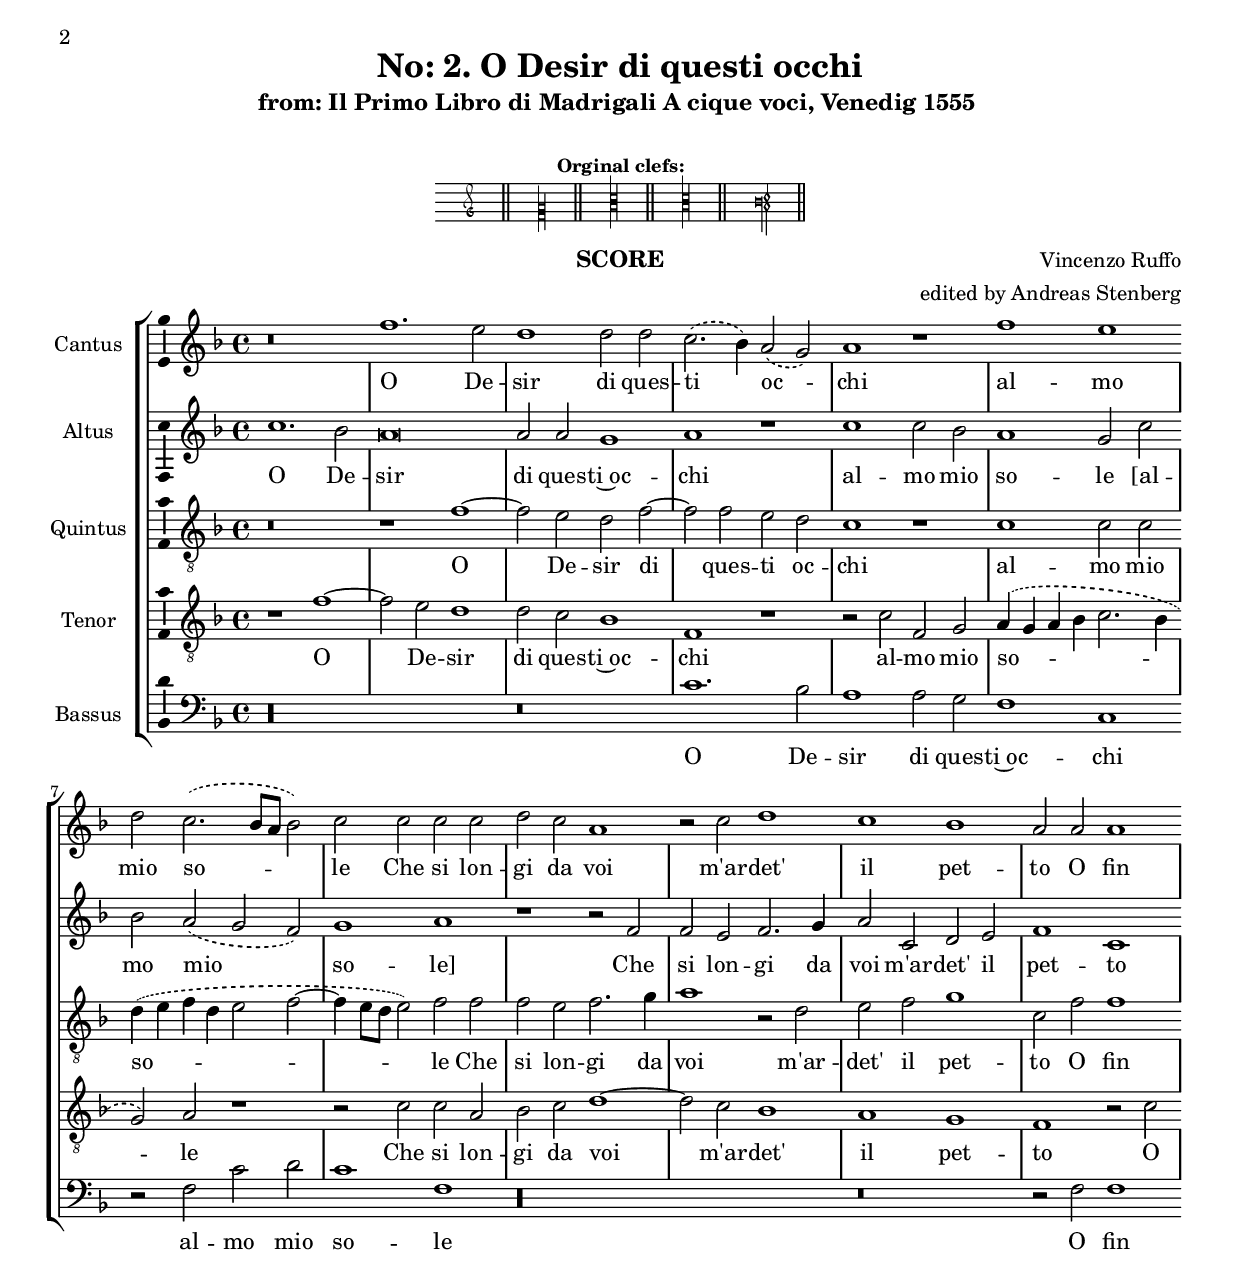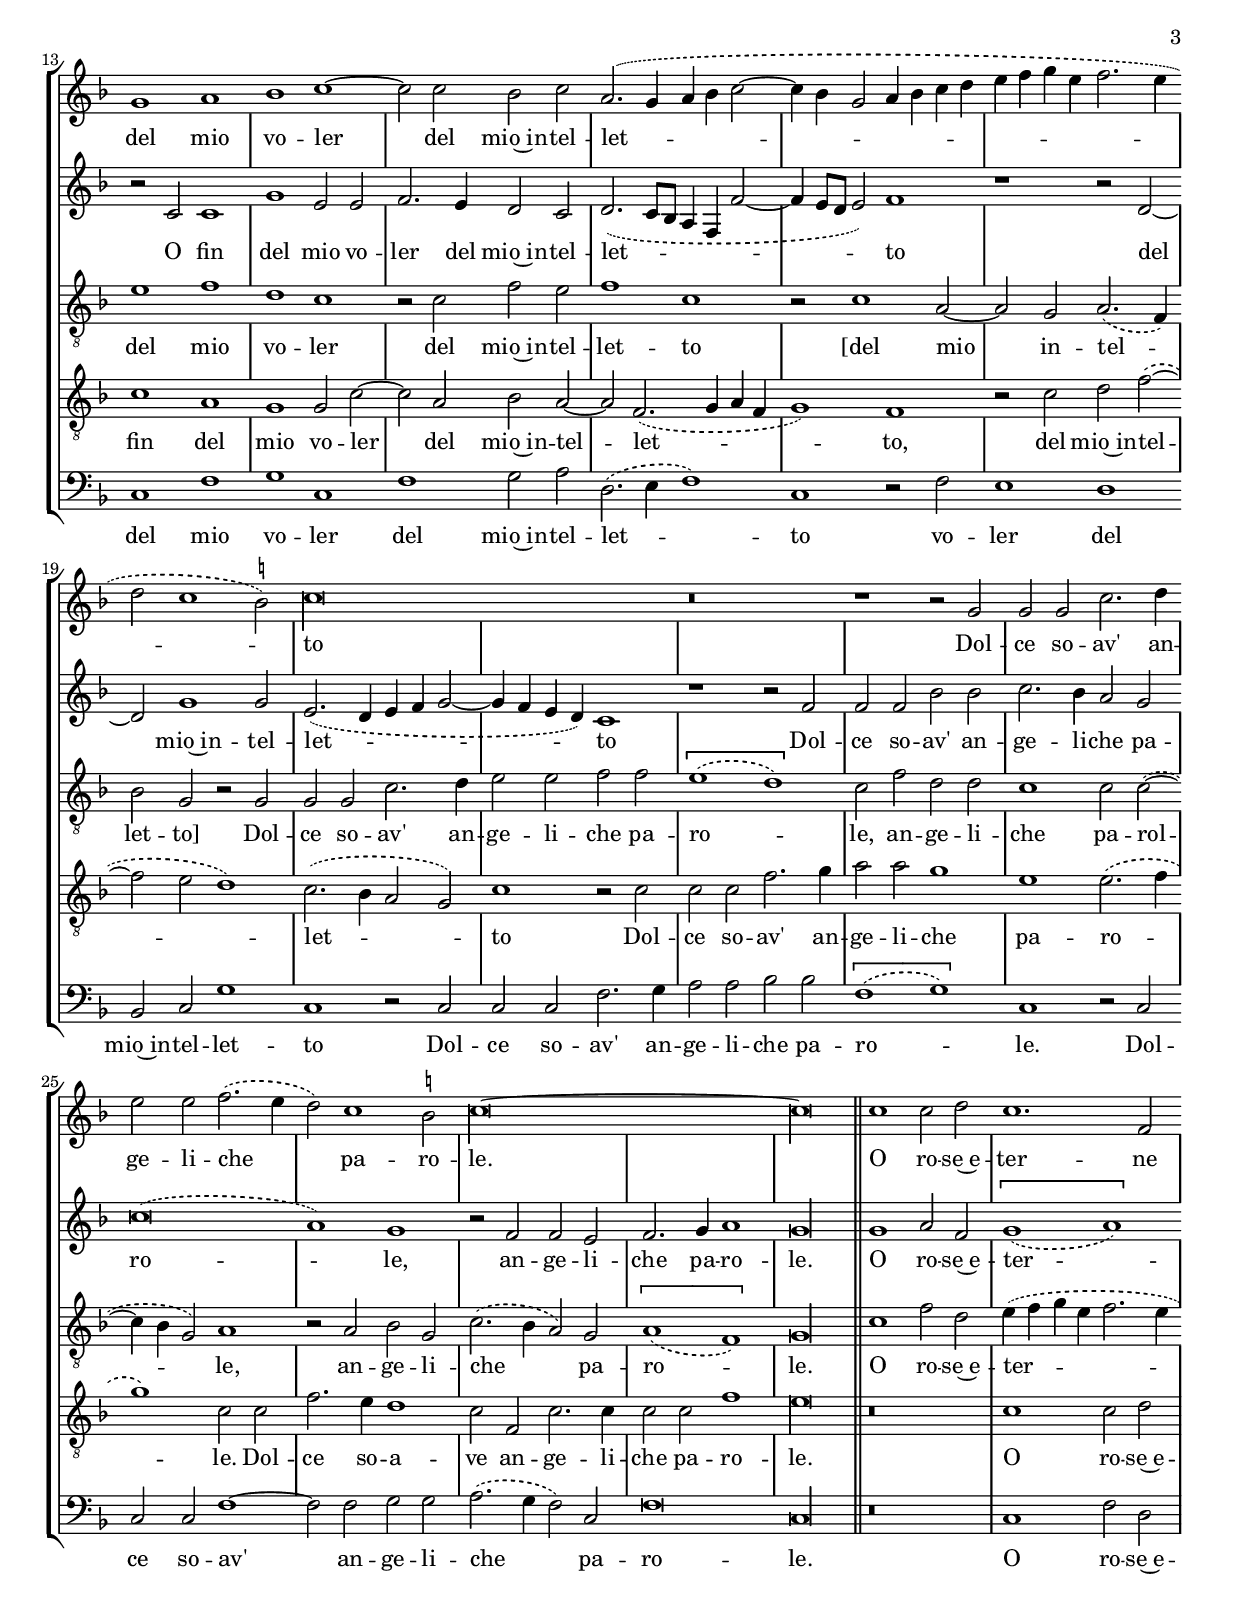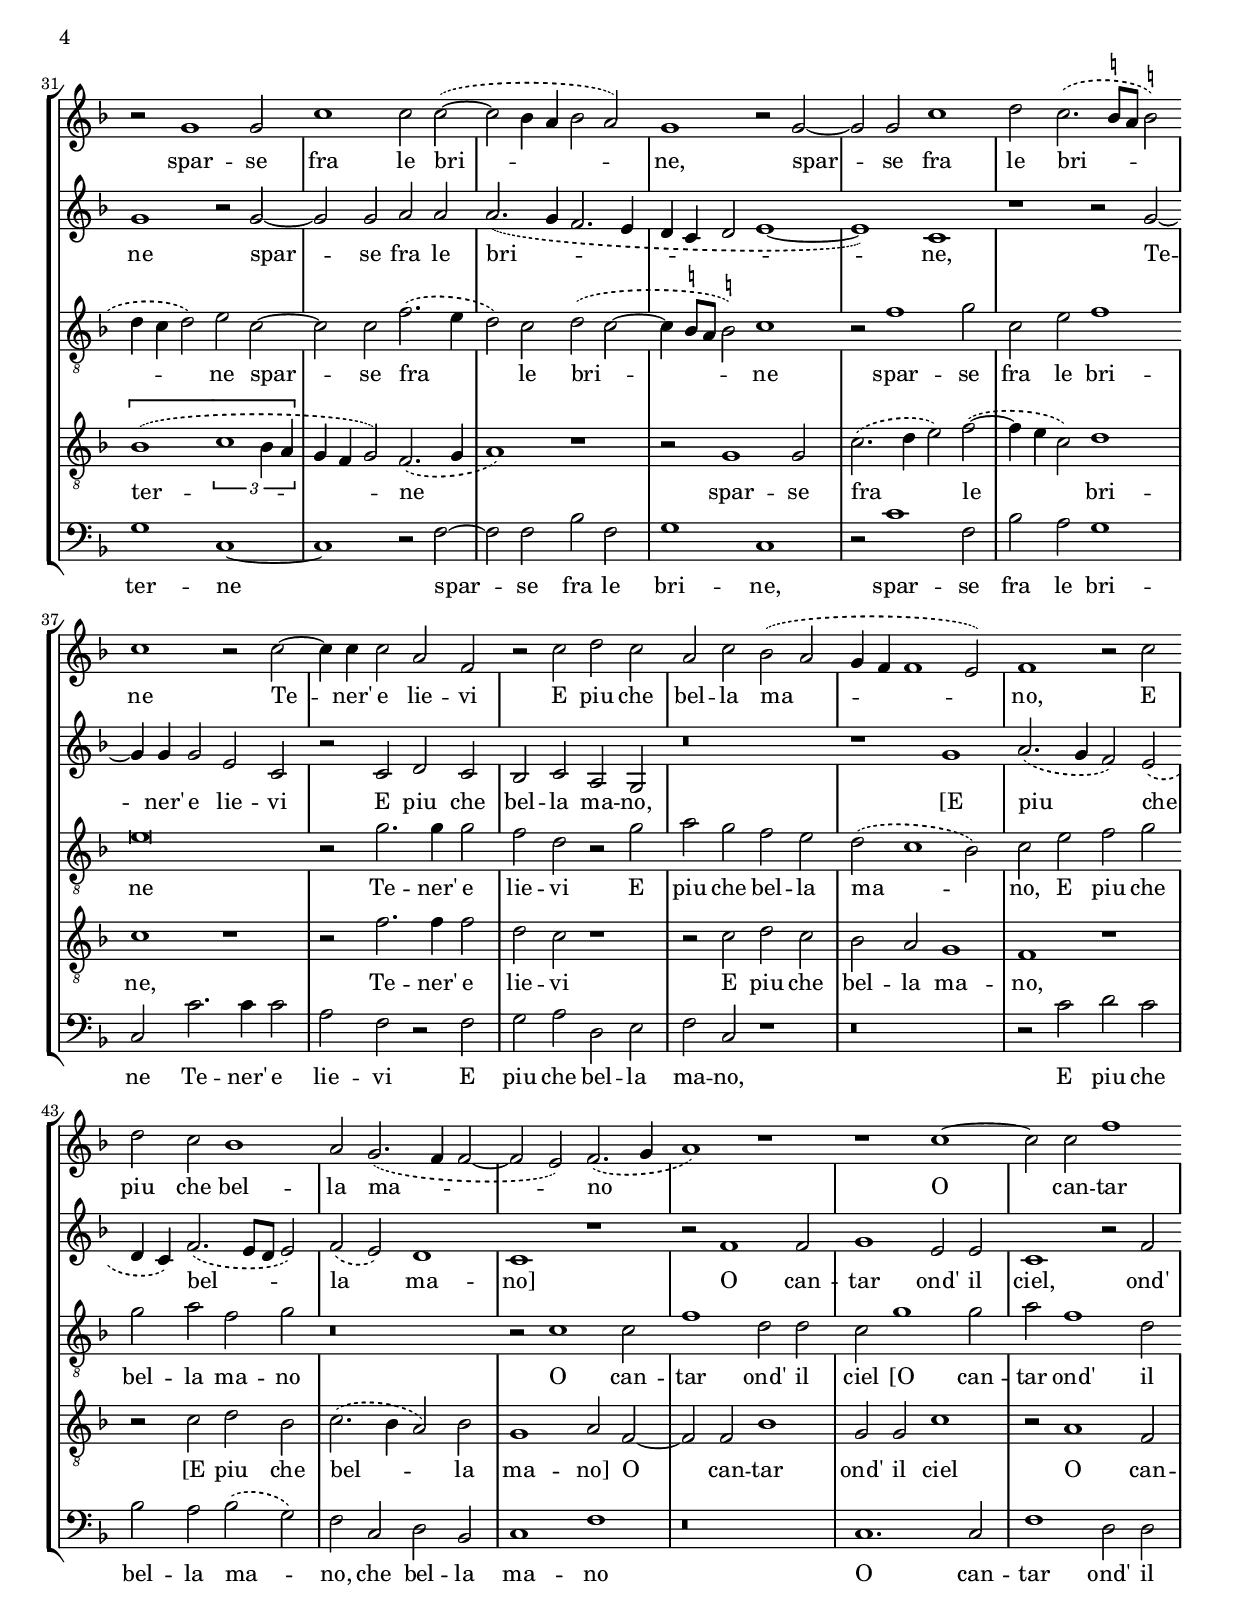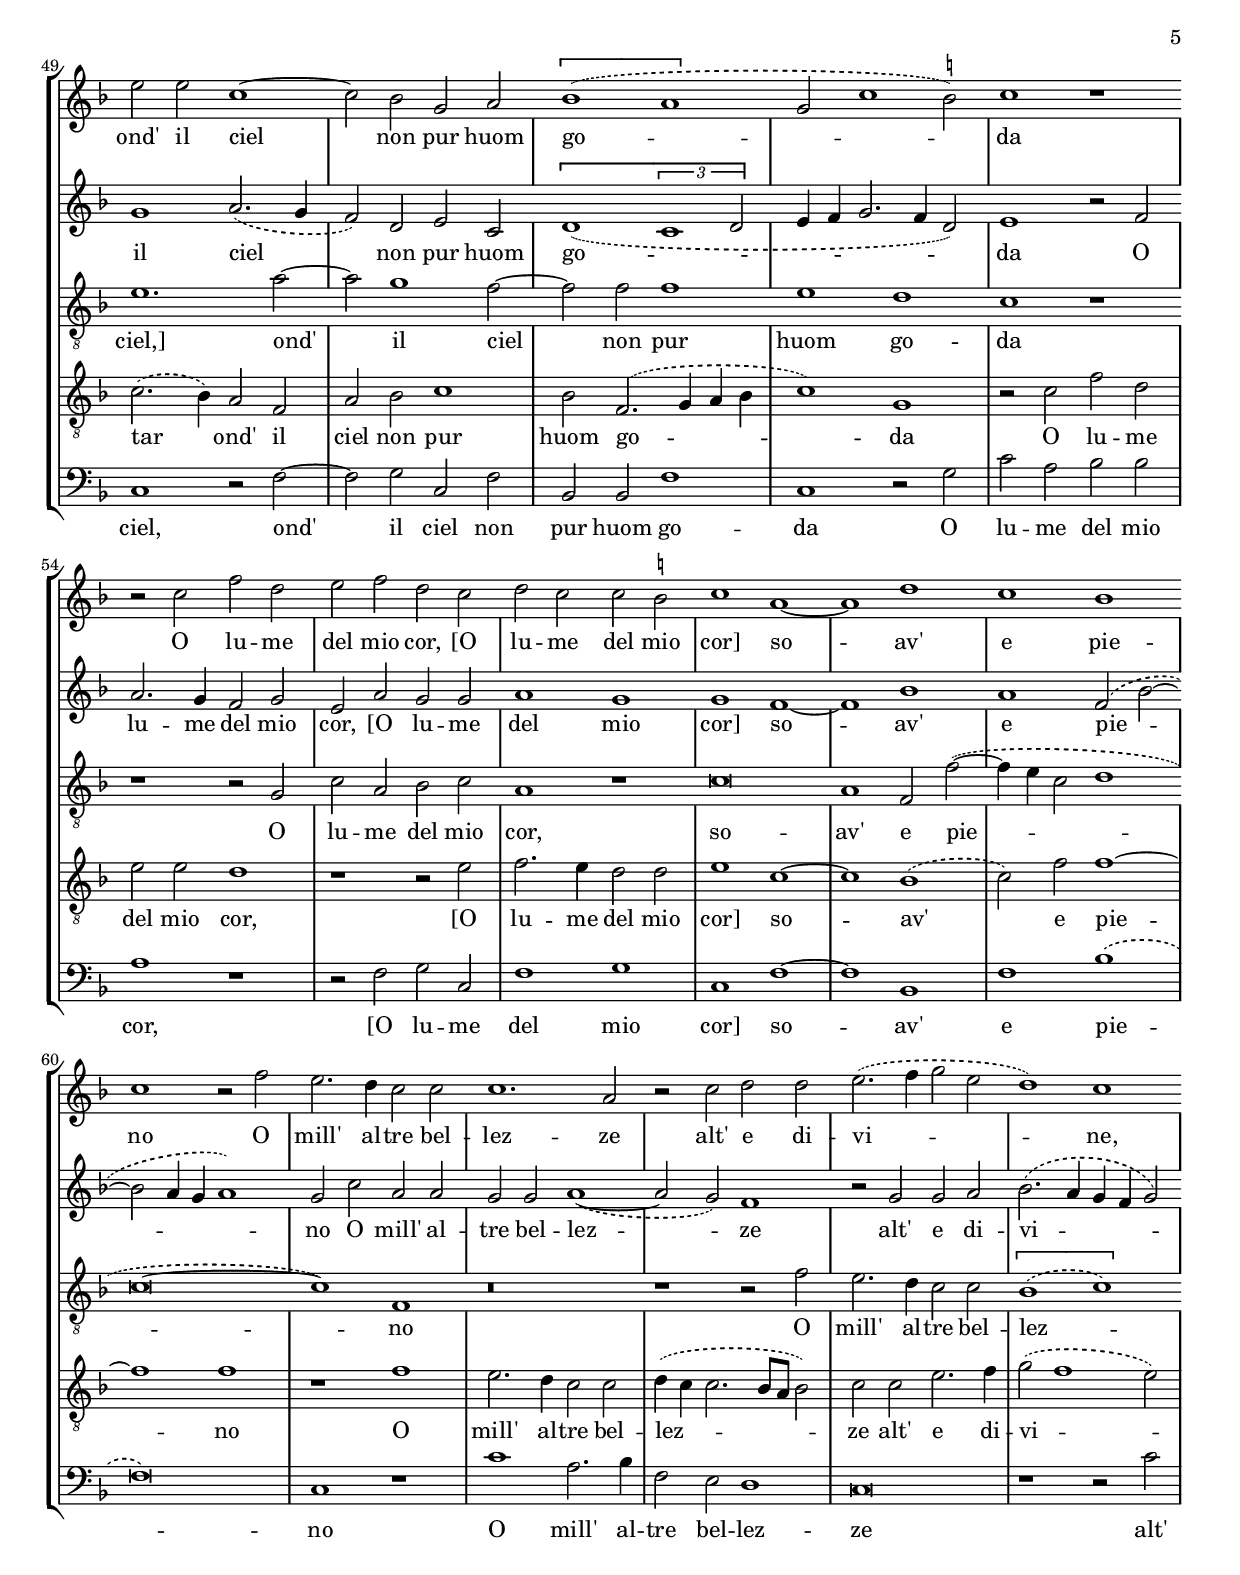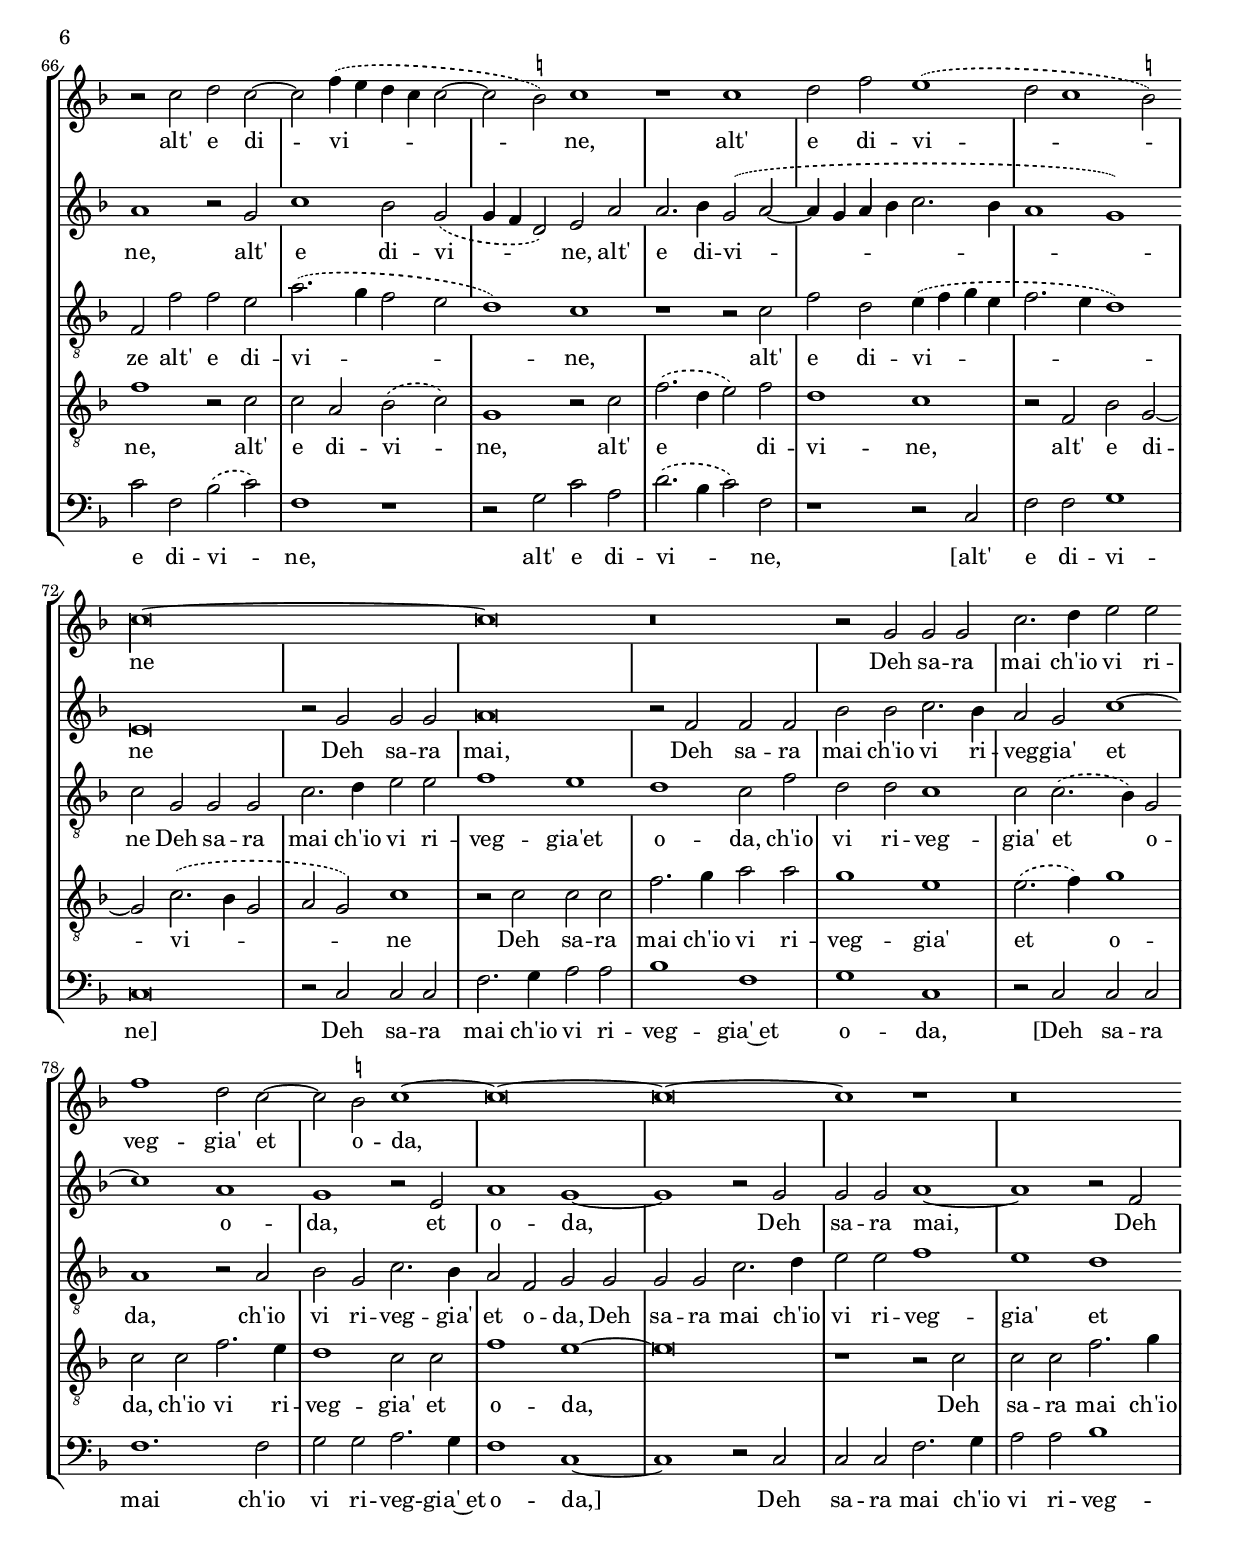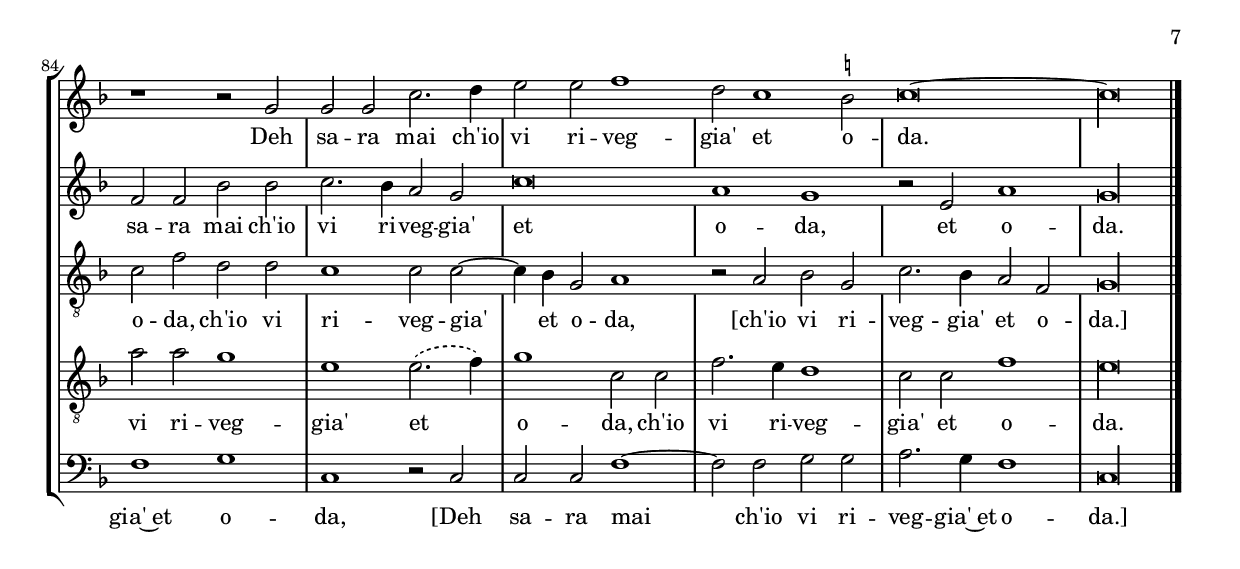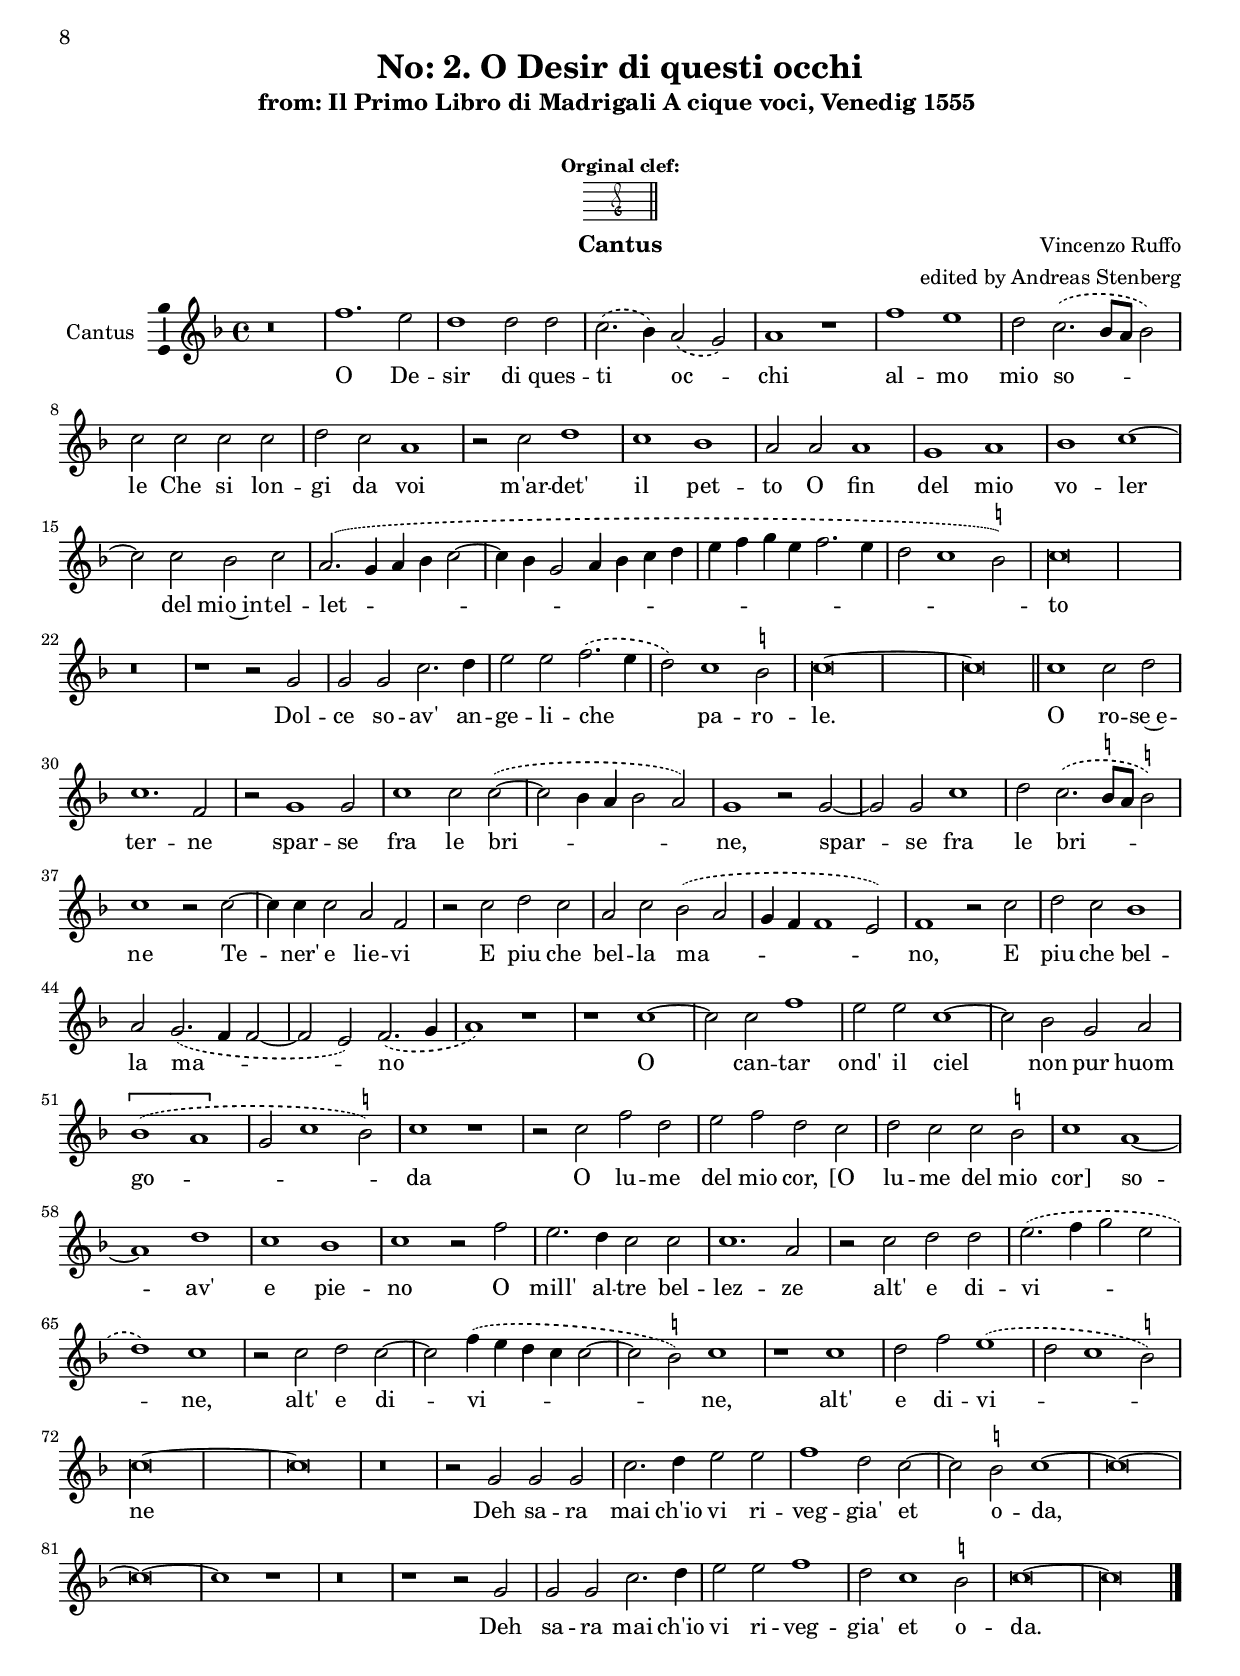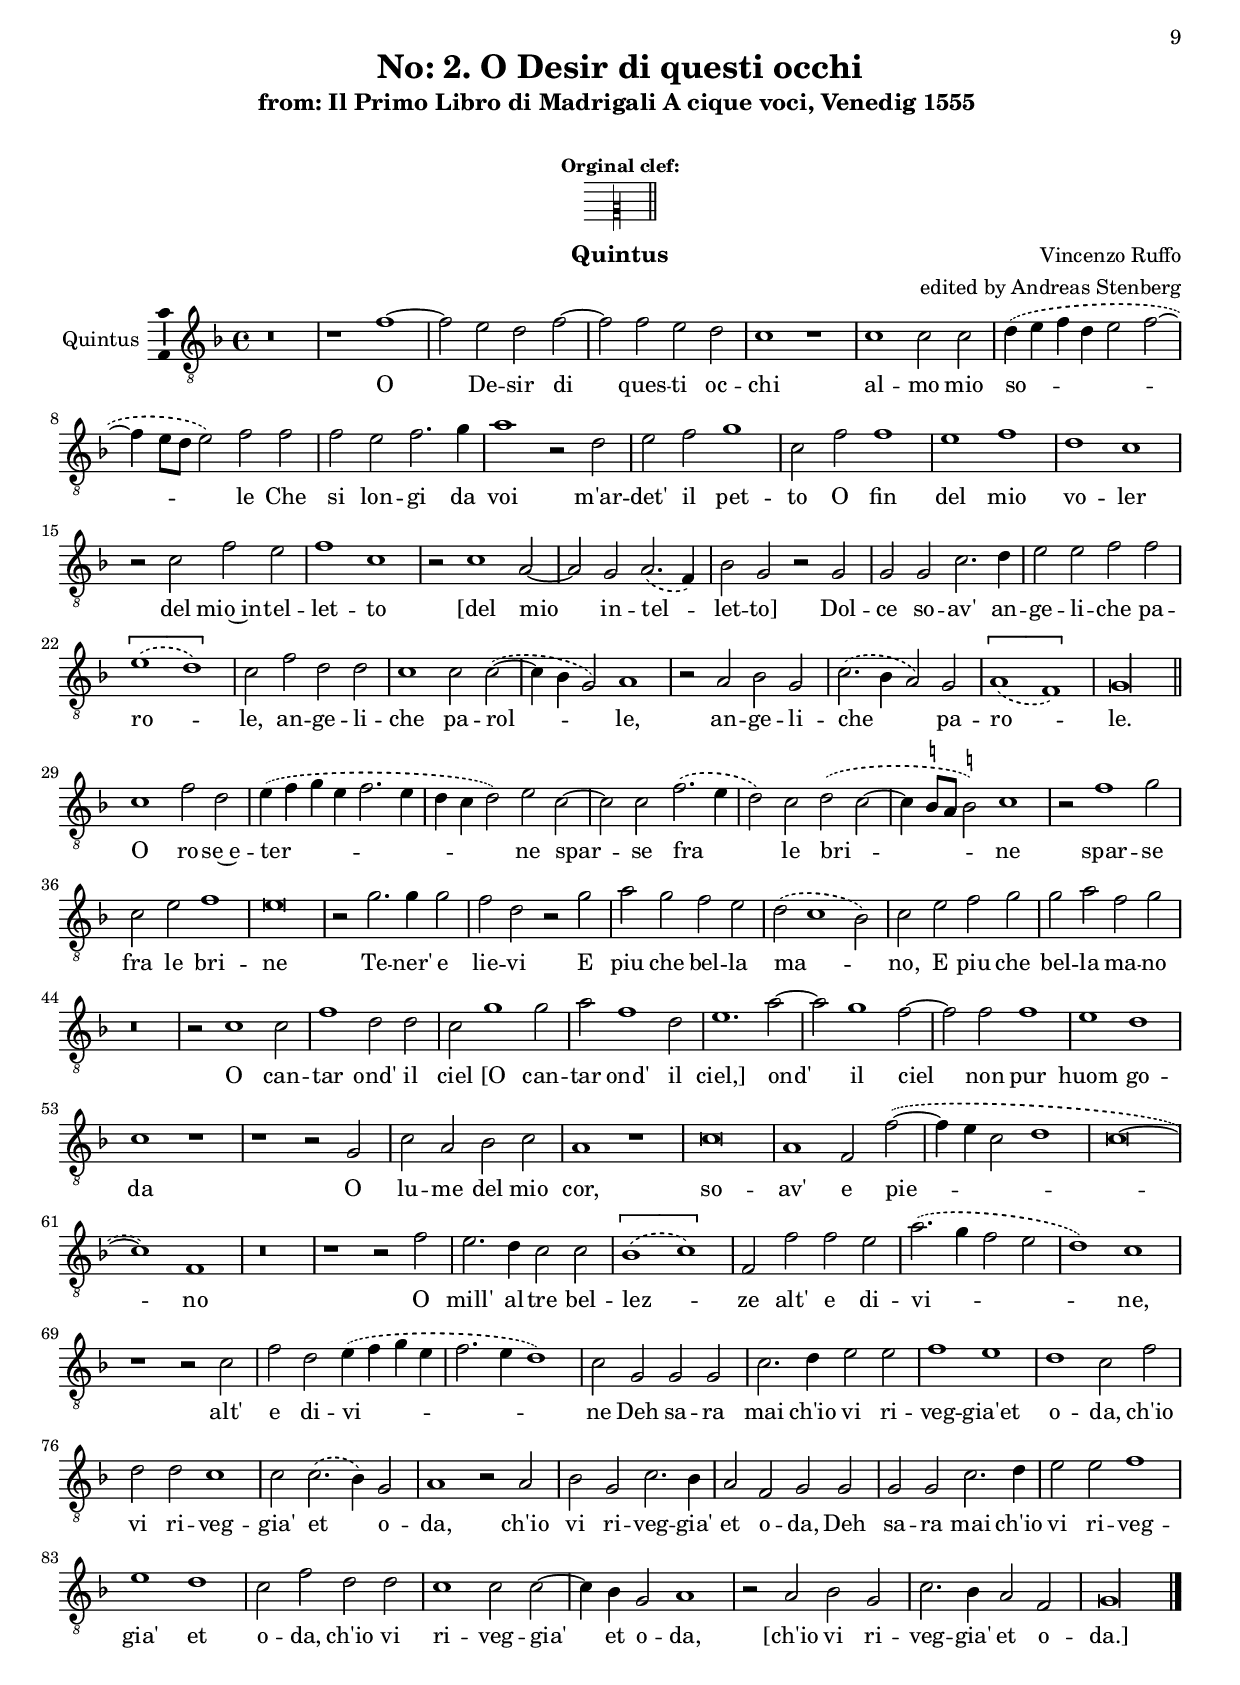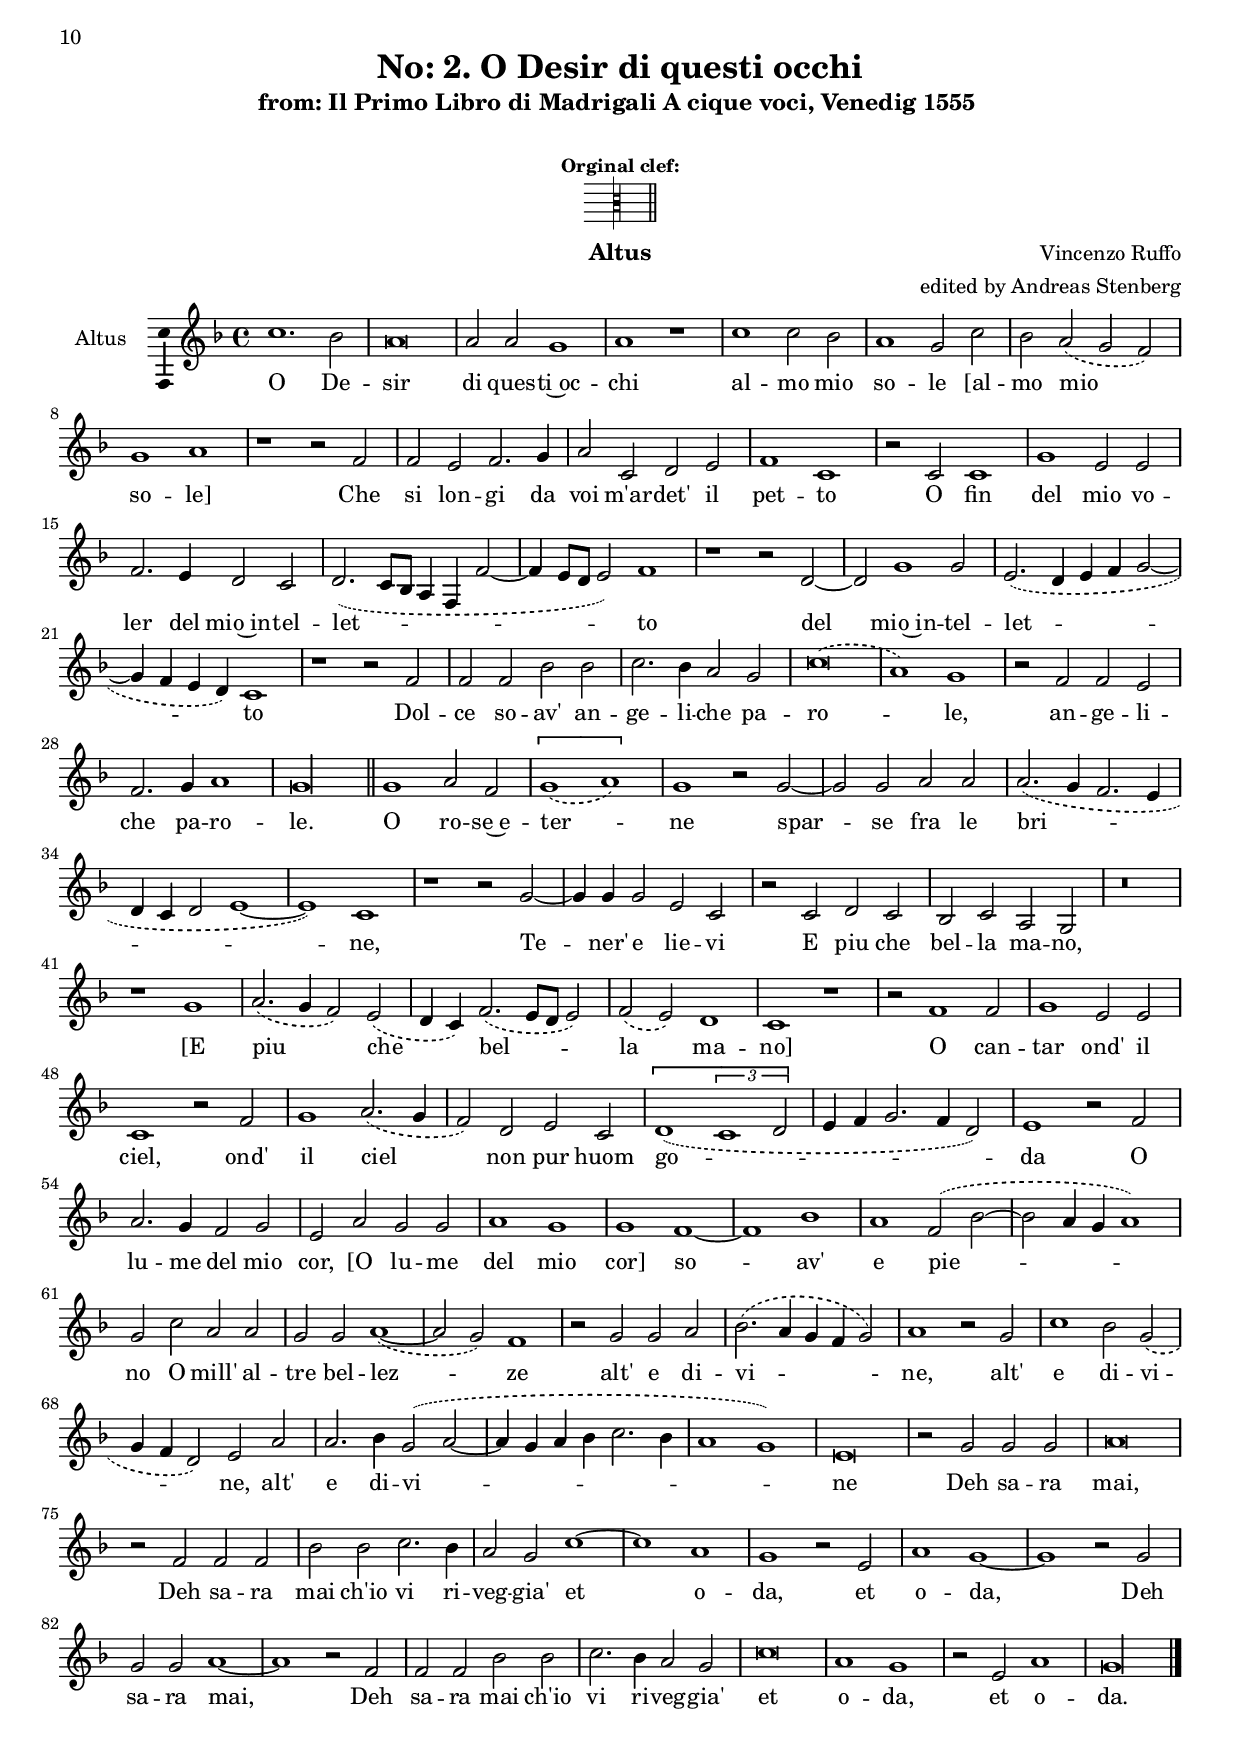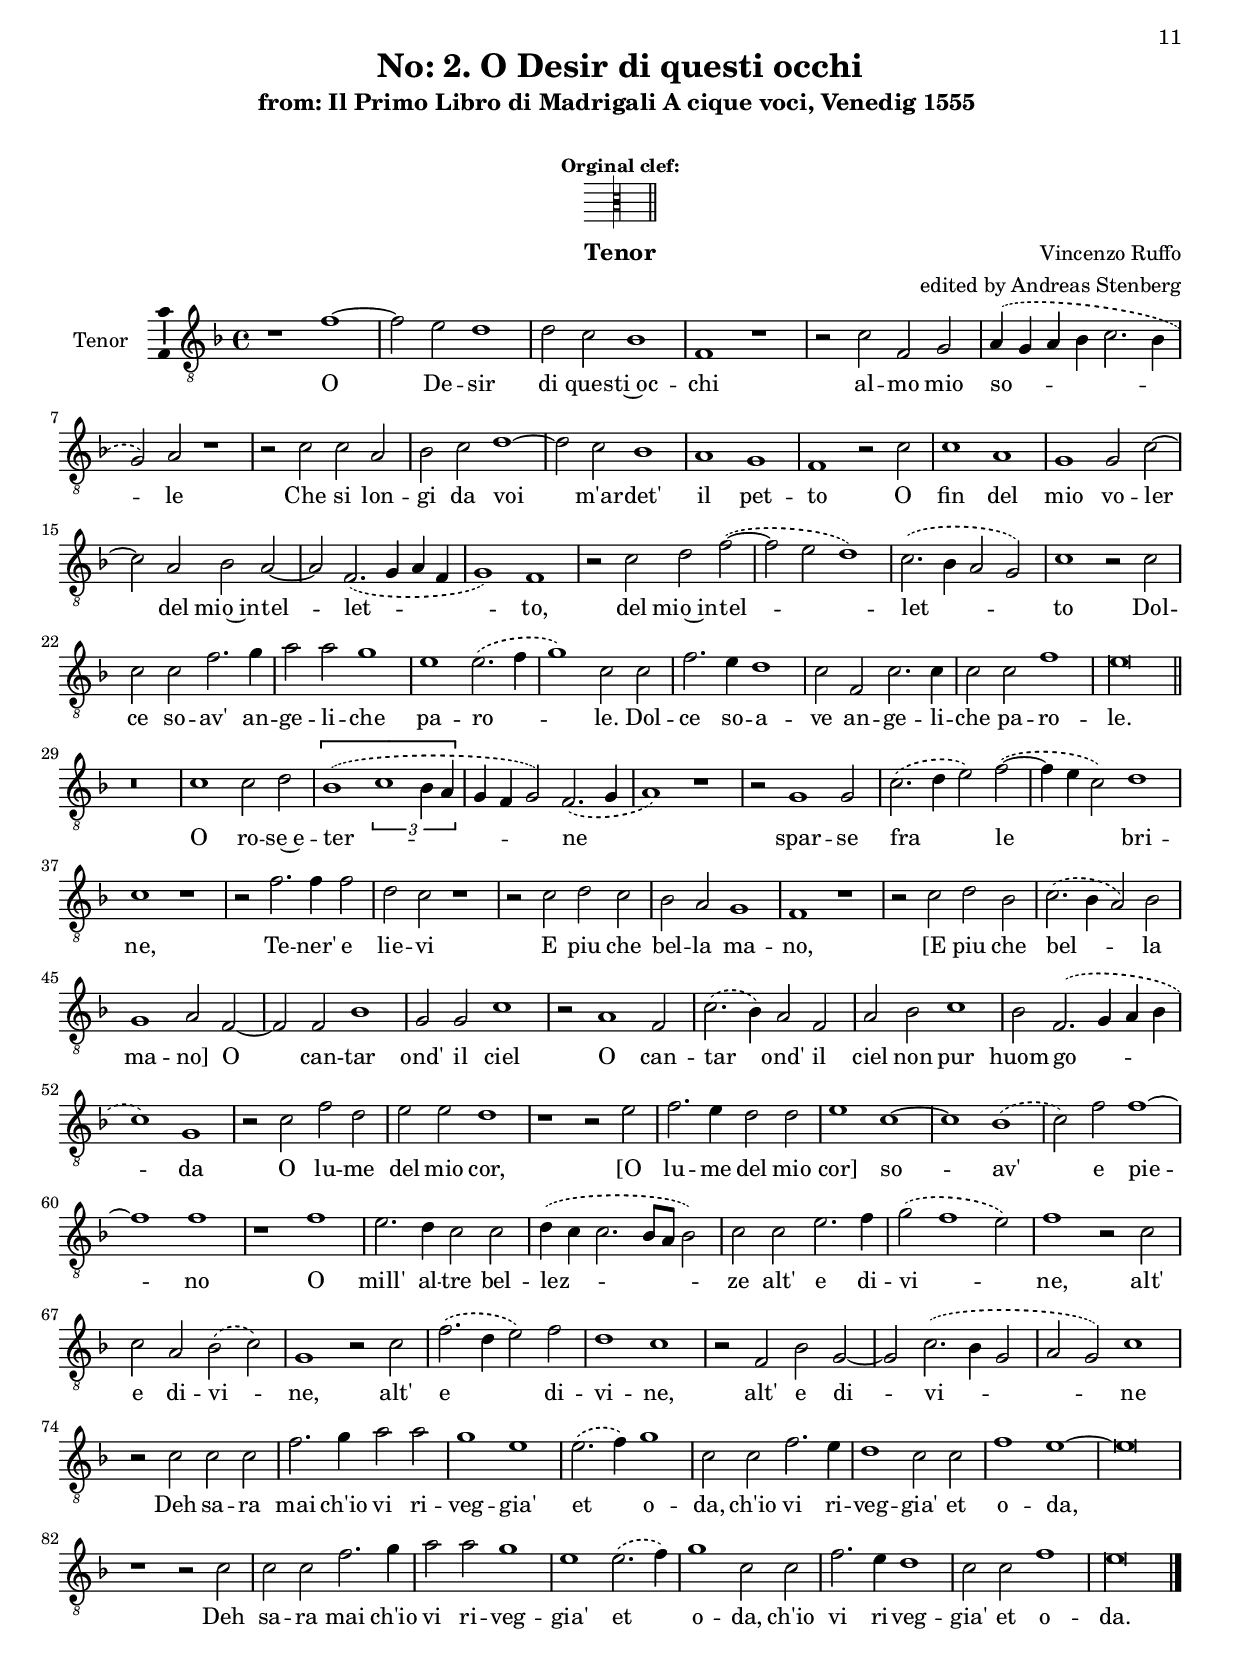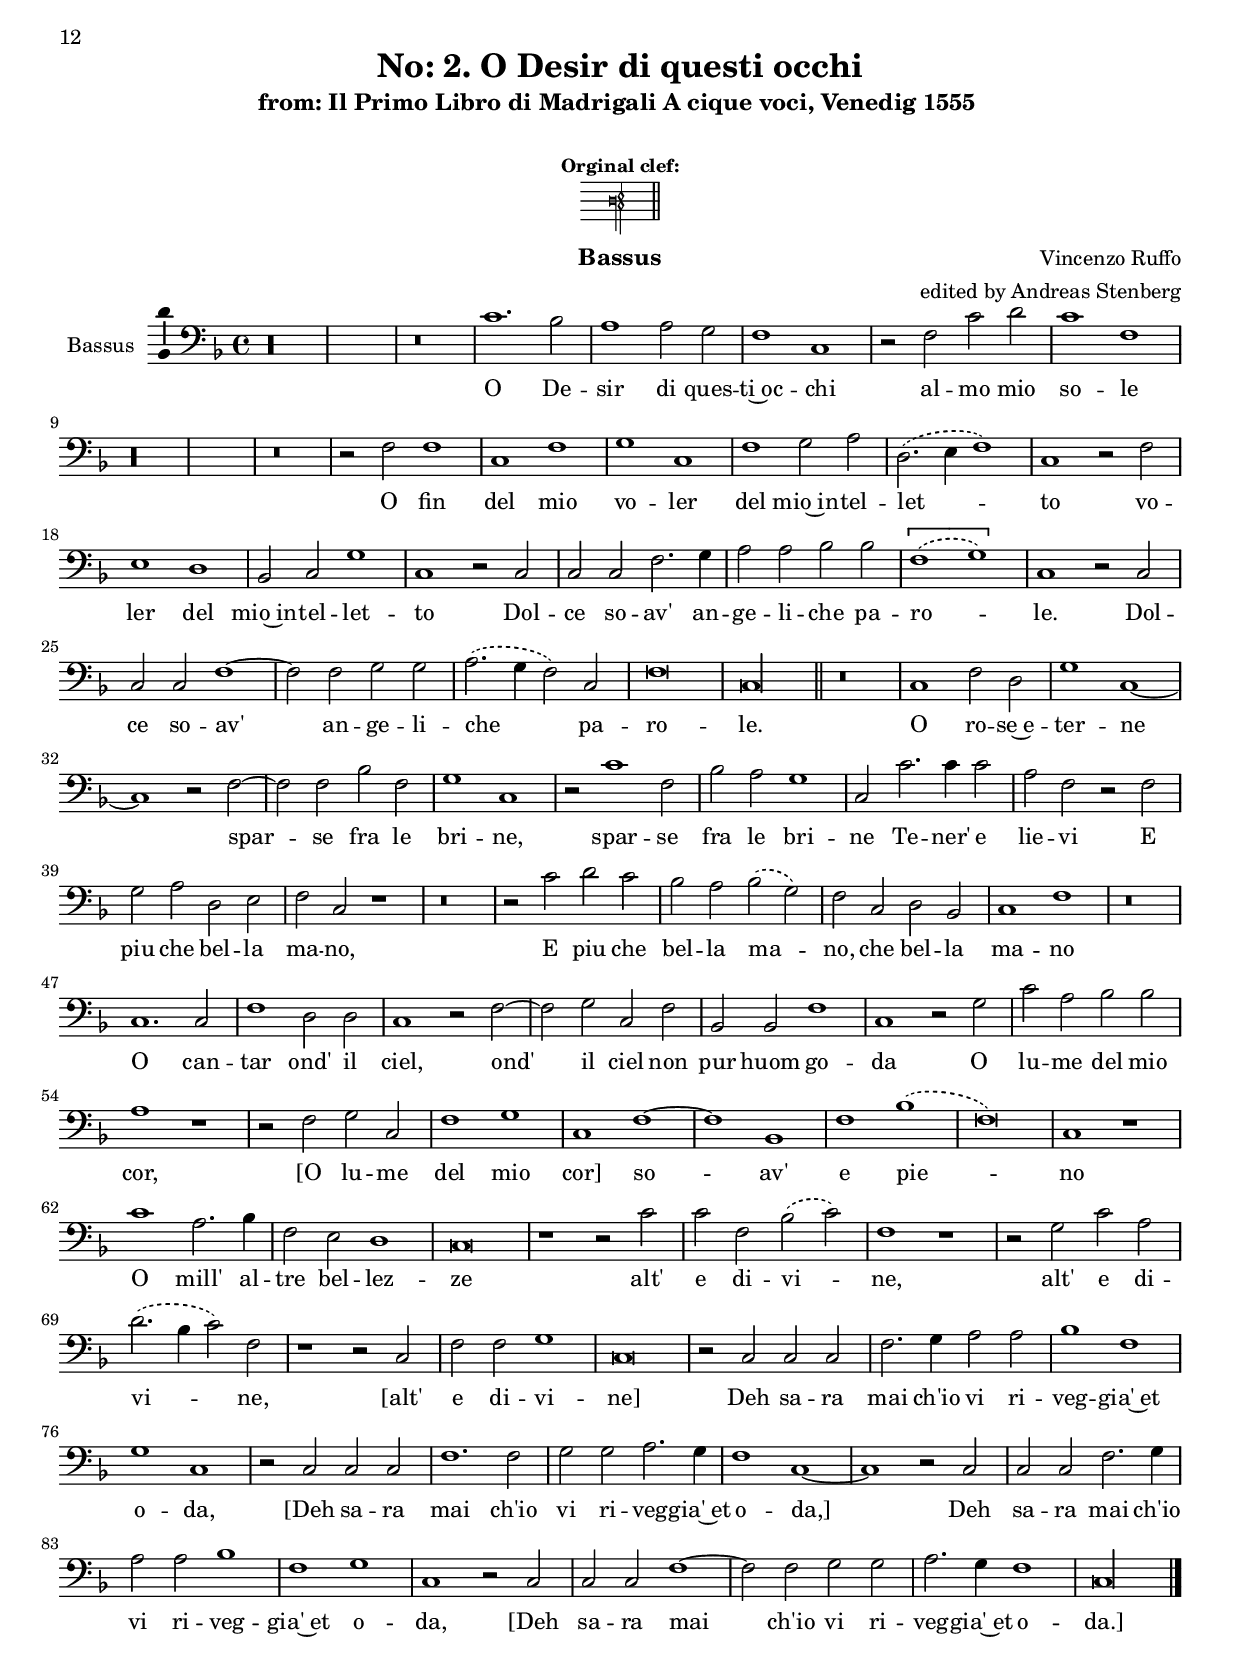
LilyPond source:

\version "2.18.2"
\language "deutsch"
#(append! supported-clefs '(("mensural-f3" . ("clefs.mensural.f" 0 0))))
ficta = { \once \set suggestAccidentals = ##t }
\paper {
  ragged-bottom = ##t
  ragged-last-bottom = ##t
  print-all-headers = ##t
  page-breaking = #ly:minimal-breaking
}
\header {
  title = "No: 2. O Desir di questi occhi"
  subtitle = "from: Il Primo Libro di Madrigali A cique voci, Venedig 1555 "
  subsubtitle = "Score & Parts"
  composer = "Vincenzo Ruffo"
  arranger = "edited by Andreas Stenberg"
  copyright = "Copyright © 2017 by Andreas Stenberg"
}

#(set-global-staff-size 18)
global = {
  \key f \major
  \time 4/4
  \set Timing.measureLength = #(ly:make-moment 4/2)
}

sopranoOne = \relative c'' {
  \global
  %%  \hide Staff.BarLine 
  \slurDashed
  % Music follows here.
  \tag #'inScore {  \hide Staff.BarLine }
  \tag #'inPart {\set Timing.defaultBarType = "!" }
  r\breve
  f1. e2
  d1 d2 d2
  c2.( b4) a2( g2) 
  a1 r1
  f'1 e1
  d2 c2.( b8 a8 b2)
  c2 c2 c2 c2
  d2 c2 a1
  r2 c2 d1 
  c1  b1 
  a2 a2  a1 
  g1  a1 
  b1						%% end of first line in orig.
  c1~
  c2 c2 b2 c2
  a2.( g4 a4 b4 c2~
  c4 b4 g2 a4 b4 c4 d4
  e4 f4 g4 e4 f2. e4 
  d2 c1 \ficta h2)
  c\longa
  r\breve
  r1 r2 g2
  g2 g2 c2. d4
  e2 e2 f2.( e4 
  d2) c1 \ficta h2
  c\longa~
  \cadenzaOn
  c\longa
  \tag #'inScore {  \undo \hide Staff.BarLine }
  \bar "||"					%% end of second line
  \cadenzaOff
  c1 c2 d2
  \tag #'inScore {   \hide Staff.BarLine }
  c1. f,2
  r2 g1 g2
  c1 c2 c2~(
  c2 b4 a4 b2 a2)
  g1 r2 g2~
  g2 g2 c1
  d2 c2.( \ficta h8 a8 \ficta h!2)
  c1 r2 c2~
  c4 c4 c2 a2 f2
  r2 c'2 d2 c2
  a2 c2 b2( a2				%% end of third line
  g4 f4 f1 e2)
  f1 r2 c'2
  d2 c2 b1
  a2 g2.( f4 f2~
  f2 e2) f2.( g4
  a1) r1
  r1 c1~
  c2 c2 f1
  e2 e2 c1~
  c2 b2 g2 a2
  \[b1( a1\]
  g2 c1 \ficta h2) 
  c1 r1
  r2 c2 f2 d2
  e2 f2				%% end of fourth line
  d2 c2
  d2 c2 c2 \ficta h2
  c1 a1~ 
  a1 d1
  c1 b1 
  c1 r2 f2
  e2. d4 c2 c2
  c1. a2
  r2 c2 d2 d2 
  e2.( f4 g2 e2
  d1) c1
  r2 c2 d2 c2~
  c2 f4( e4 d4 c4 c2~
  c2 \ficta h2) 				%% end of fifth line
  c1
  r1 c1 
  d2 f2 e1( 
  d2 c1 \ficta h2) 
  c\longa~
  c\breve
  r\breve
  r2 g2 g2 g2
  c2. d4 e2 e2
  f1 d2 c2~
  c2 \ficta h2 c1~
  c\breve~
  c\breve~
  c1 r1
  r\breve
  r1 r2 g2
  g2 g2 c2. d4
  e2 e2 f1
  d2 c1 \ficta h2
  c\breve~
  \cadenzaOn
  c\longa
  \tag #'inScore {  \undo \hide Staff.BarLine }
  \bar "|."
}

sopranoTwo = \relative c' {
  \global
  \clef "treble_8"
  \slurDashed
  % Music follows here.
  \tag #'inScore {  \hide Staff.BarLine }
  \tag #'inPart {\set Timing.defaultBarType = "!" }
  r\breve
  r1 f1~
  f2 e2 d2 f2~
  f2 f2 e2 d2
  c1 r1
  c1 c2 c2
  d4( e4 f4 d4 e2 f2~
  f4 e8 d8 e2) f2 f2
  f2 e2 f2. g4 
  a1 r2 d,2 
  e2 f2 g1
  c,2 f2 f1
  e1					%% end of first line in orig
  f1
  d1 c1
  r2 c2 f2 e2
  f1 c1
  r2 c1 a2~
  a2 g2 a2.( f4)
  b2 g2 r2 g2
  g2 g2 c2. d4
  e2 e2 f2 f2
  \[e1( d1)\] 
  c2 f2 d2 d2
  c1 c2 c2~(
  c4 b4 g2) a1 
  r2 a2 b2 g2 
  c2.( b4  a2) g2 
  \[a1( f1)\]
  \cadenzaOn
  g\longa 
  \tag #'inScore {  \undo \hide Staff.BarLine }
  \bar "||"				%% end of second line
 \cadenzaOff
 c1 f2 d2
  \tag #'inScore {   \hide Staff.BarLine }
  e4( f4 g4 e4 f2. e4 
  d4 c4 d2) e2 c2~
  c2 c2 f2.( e4 
  d2) c2 d2( c2~
  c4 \ficta h8 a8 \ficta h!2) c1
  r2 f1 g2
  c,2 e2 f1
  e\breve
  r2 g2. g4 g2
  f2 d2 r2 g2
  a2 g2 f2 e2
  d2( c1 b2)				%% end of third line
  c2 e2 f2 g2
  g2 a2 f2 g2
  r\breve
  r2 c,1 c2
  f1 d2 d2
  c2 g'1 g2
  a2 f1 d2
  e1. a2~
  a2 g1 f2~
  f2 f2 f1
  e1 d1
  c1 r1
  r1 r2 g2
  c2 a2 b2 c2
  a1 r1
  c\breve
  a1 f2 f'2~(
  f4 e4 c2  d1
  c\breve~
  c1) f,1				%% end of fourth line
  r\breve 
  r1 r2 f'2 
  e2. d4 c2 c2
  \[b1( c1)\]
  f,2 f'2 f2 e2
  a2.( g4 f2 e2 
  d1) c1
  r1 r2 c2
  f2 d2 e4( f4 g4 e4
  f2. e4 d1)
  c2 g2 g2 g2
  c2. d4 e2 e2
  f1 e1
  d1 c2 f2 
  d2 d2 c1			%% end of fifth line
  c2 c2.( b4) g2
  a1 r2 a2
  b2 g2 c2. b4
  a2 f2 g2 g2
  g2 g2 c2. d4
  e2 e2 f1
  e1 d1
  c2 f2 d2 d2 
  c1 c2 c2 ~
  c4 b4 g2
  a1 r2 a2
  b2 g2 c2. b4
  a2 f2 
\cadenzaOn
  g\longa
  \tag #'inScore {  \undo \hide Staff.BarLine }
  \bar "|."
}

alto = \relative c' {
  \global
  \slurDashed
  % Music follows here.
  \tag #'inScore {  \hide Staff.BarLine }
  \tag #'inPart {\set Timing.defaultBarType = "!" }
%  \clef "treble_8"
  c'1. b2
  a\breve
  a2 a2 g1
  a1 r1
  c1 c2 b2
  a1 g2 c2
  b2 a2( g2 f2)
  g1 a1
  r1 r2 f2
  f2 e2 f2. g4 
  a2 c,2 d2 e2
  f1 c1
  r2 c2 c1
  g'1 e2 e2			%% end first line in orig.
  f2. e4 d2 c2
  d2.( c8 b8 a4 f4 f'2~
  f4 e8 d8 e2) f1
  r1 r2 d2~
  d2 g1 g2
  e2.( d4 e4 f4 g2~
  g4 f4 e4 d4) c1
  r1 r2 f2
  f2 f2 b2 b2
  c2. b4 a2 g2
  c\breve(
  a1) g1
  r2 f2 f2 e2
  f2. g4 a1
  \cadenzaOn
  g\longa
  \tag #'inScore {  \undo \hide Staff.BarLine }
  \bar "||"					%% end of second line
  \cadenzaOff
  g1 a2 f2
  \tag #'inScore {   \hide Staff.BarLine }
  \[g1( a1)\]
  g1 r2 g2~
  g2 g2 a2 a2
  a2.( g4 f2. e4
  d4 c4 d2 e1~
  e1) c1
  r1 r2 g'2~
  g4 g4 g2 e2 c2
  r2 c2 d2 c2
  b2 c2 a2 g2
  r\breve
  r1 g'1
  a2.( g4 f2) e2( 
  d4 c4) f2.( e8 d8 e2)
  f2( e2)						%% end of third line
  d1
  c1 r1
  r2 f1 f2
  g1 e2 e2
  c1 r2 f2
  g1 a2.( g4
  f2) d2 e2 c2 
  \[d1(  \tuplet 3/2 { c1 d2 }\] 
  e4 f4 g2. f4 d2) 
  e1 r2 f2 
  a2. g4 f2 g2 
  e2 a2 g2 g2
  a1 g1 
  g1  f1~
  f1 b1 
  a1					%% end of fourth line
  f2( b2~
  b2 a4 g4 a1) 
  g2 c2  a2 a2 
  g2 g2  a1~( 
  a2 g2) f1 
  r2 g2  g2 a2 
  b2.( a4  g4 f4 g2) 
  a1 r2 g2 
  c1 b2 g2(
  g4 f4 d2) e2 a2 
  a2. b4 g2( a2~
  a4 g4 a4 b4 c2. b4 
  a1 g1) 
  e\breve 
  r2 g2				%% end of fifth line
  g2 g2
  a\breve 
  r2 f2 f2 f2
  b2 b2 c2. b4
  a2 g2 c1~
  c1 a1
  g1 r2 e2
  a1 g1~
  g1 r2 g2
  g2 g2 a1~
  a1 r2 f2
  f2 f2 b2 b2 
  c2. b4 a2 g2
  c\breve 
  a1 g1
  r2 e2 a1
  \cadenzaOn
  g\longa
  \tag #'inScore {  \undo \hide Staff.BarLine }
  \bar "|."
}

tenorOne = \relative c {
  \global
  \slurDashed
  % Music follows here.
  \tag #'inScore {  \hide Staff.BarLine }
  \tag #'inPart {\set Timing.defaultBarType = "!" }
  r1 f'1~
  f2 e2 d1
  d2 c2 b1
  f1 r1
  r2 c'2 f,2 g2
  a4( g4 a4 b4 c2. b4
  g2) a2 r1
  r2 c2 c2 a2 
  b2 c2 d1~
  d2 c2 b1
  a1 g1
  f1 r2 c'2
  c1 a1
  g1					%% end of first line in orig.
  g2 c2~
  c2 a2  b2 a2~
  a2 f2.( g4 a4 f4 
  g1) f1
  r2 c'2 d2 f2~(
  f2 e2 d1)
  c2.( b4 a2 g2)
  c1 r2 c2
  c2 c2 f2. g4
  a2 a2 g1
  e1 e2.( f4
  g1) c,2 c2 
  f2. e4 d1
  c2 f,2 c'2. c4
  c2 c2 f1
  \cadenzaOn
  e\longa
  \tag #'inScore { \undo  \hide Staff.BarLine }
  \bar "||"				%% end o fsecond line
  \cadenzaOff
  r\breve
  c1 c2 d2
  \[b1( \tuplet 3/2 { c1 b4 a4 }\]
  g4 f4 g2) f2.( g4
  a1) r1
  r2 g1 g2
  c2.( d4 e2) f2~(
  f4 e4 c2) d1
  c1 r1
  r2 f2. f4 f2
  d2 c2 r1
  r2 c2 d2 c2
  b2 a2 g1
  f1 r1
  r2 c'2 d2 b2
  c2.( b4 a2) b2				%% end of third line
  g1 a2 f2~
  f2 f2 b1
  g2 g2 c1
  r2 a1 f2 
  c'2.( b4) a2 f2
  a2 b2 c1 
  b2 f2.( g4 a4 b4
  c1) g1
  r2 c2 f2 d2 
  e2 e2 d1
  r1 r2 e2
  f2. e4 d2 d2
  e1 c1~
  c1 b1(
  c2) f2						%% end of fourth line
  f1~
  f1 f1
  r1 f1 
  e2. d4 c2 c2
  d4( c4 c2. b8 a8 b2)
  c2 c2 e2. f4
  g2( f1 e2)
  f1 r2 c2
  c2 a2 b2( c2)
  g1 r2 c2
  f2.( d4 e2) f2
  d1 c1
  r2 f,2 b2 g2~
  g2 c2.( b4 g2
  a2 g2) c1
  r2 c2				%% end fifth line
  c2 c2 
  f2. g4 a2 a2
  g1 e1
  e2.( f4) g1
  c,2 c2 f2. e4
  d1 c2 c2
  f1 e1~
  e\breve
  r1 r2 c2
  c2 c2 f2. g4
  a2 a2 g1
  e1 e2.( f4) g1
  c,2 c2 f2. e4 
  d1 c2 c2 
  f1
  \cadenzaOn
  e\longa
  \tag #'inScore {  \undo \hide Staff.BarLine }
  \bar "|."
}

bass = \relative c {
  \global
  \slurDashed
  % Music follows here.
  \tag #'inScore {  \hide Staff.BarLine }
  \tag #'inPart {\set Timing.defaultBarType = "!" }
  r\longa
  r\breve 
  c'1. b2
  a1 a2 g2
  f1 c1
  r2 f2 c'2 d2
  c1 f,1
  r\longa
  r\breve
  r2 f2 f1
  c1 f1 
  g1 c,1
  f1 g2 a2
  d,2.( e4 f1)
  c1 r2 f2
  e1				%% end of first line in orig.
  d1
  b2 c2 g'1
  c,1 r2 c2
  c2 c2 f2. g4
  a2 a2 b2 b2
  \[f1( g1)\]
  c,1 r2 c2
  c2 c2 f1~
  f2 f2 g2 g2 
  a2.( g4 f2) c2
  f\breve 
  \cadenzaOn
  c\longa
  \tag #'inScore {  \undo \hide Staff.BarLine }
  \bar "||"
  \cadenzaOff
  r\breve
  c1 f2 d2
  g1					%% end of second 
  c,1~
  c1 r2 f2~
  f2 f2 b2 f2
  g1 c,1
  r2 c'1 f,2
  b2 a2 g1
  c,2 c'2. c4 c2
  a2 f2 r2 f2
  g2 a2 d,2 e2 
  f2 c2 r1
  r\breve
  r2 c'2 d2 c2
  b2 a2 b2( g2)
  f2 c2				%% end of third line
  d2 b2
  c1 f1 
  r\breve
  c1. c2
  f1 d2 d2
  c1 r2 f2~
  f2 g2 c,2 f2 
  b,2 b2 f'1 
  c1 r2 g'2 
  c2 a2 b2 b2
  a1 r1 
  r2 f2 g2 c,2 
  f1 g1 
  c,1 f1~
  f1 b,1
  f'1				%% end ofo fourth line
  b1(
  f\breve)
  c1 r1
  c'1 a2. b4
  f2 e2 d1
  c\breve
  r1 r2 c'2
  c2 f,2 b2( c2)
  f,1 r1
  r2 g2 c2 a2
  d2.( b4 c2) f,2
  r1 r2 c2
  f2 f2 g1
  c,\breve
  r2 c2 c2 c2 
  f2. g4				%% end fifth line
  a2 a2
  b1 f1
  g1 c,1
  r2 c2 c2 c2 
  f1. f2
  g2 g2 a2. g4
  f1 c1~
  c1 r2 c2
  c2 c2 f2. g4
  a2 a2 b1
  f1 g1
  c,1 r2 c2
  c2 c2 f1~
  f2 f2 g2 g2
  a2. g4 f1
  \cadenzaOn
  c\longa
  \tag #'inScore {  \undo \hide Staff.BarLine }
  \bar "|."
}

sopranoOneVerse = \lyricmode {
  % Lyrics follow here.
  O De -- sir di ques -- ti oc -- chi
  al -- mo mio so -- le
  Che si lon -- gi da voi 
  m'ar -- det' il pet -- to
  O fin del mio vo -- ler
  del mio~in -- tel -- let -- to
  Dol -- ce so -- av' an -- ge -- li -- che pa -- ro -- le.

  O ro -- se~e -- ter -- ne 
  spar -- se fra le bri -- ne,
  spar -- se fra le bri -- ne
  Te -- ner' e lie -- vi
  E piu che bel -- la ma -- no,
  E piu che bel -- la ma -- no
  O can -- tar ond' il ciel 
  non pur huom go -- da
  O lu -- me del mio cor, 
  [O lu -- me del mio cor]
  so -- av' e pie -- no
  O mill' al -- tre bel -- lez -- ze
  alt' e di -- vi -- ne,
  alt' e di -- vi -- ne,
  alt' e di -- vi -- ne
  Deh sa -- ra mai ch'io vi ri -- veg -- gia' et o -- da,
  Deh sa -- ra mai ch'io vi ri -- veg -- gia' et o -- da.
}

sopranoTwoVerse = \lyricmode {
  % Lyrics follow here.
  O De -- sir di ques -- ti oc -- chi
  al -- mo mio so -- le
  Che si lon -- gi da voi 
  m'ar -- det' il pet -- to
  O fin del mio vo -- ler
  del mio~in -- tel -- let -- to
  [del mio in -- tel -- let -- to]
  Dol -- ce so -- av' an -- ge -- li -- che pa -- ro -- le,
  an -- ge -- li -- che pa -- rol -- le,
  an -- ge -- li -- che pa -- ro -- le.

  O ro -- se~e -- ter -- ne 
  spar -- se fra le bri -- ne
  spar -- se fra le bri -- ne
  Te -- ner' e lie -- vi
  E piu che bel -- la ma -- no,
  E piu che bel -- la ma -- no
  O can -- tar ond' il ciel 
  [O can -- tar ond' il ciel,]
  ond' il ciel
  non pur huom go -- da
  O lu -- me del mio cor, 
  so -- av' e pie -- no
  O mill' al -- tre bel -- lez -- ze
  alt' e di -- vi -- ne,
  alt' e di -- vi -- ne
  Deh sa -- ra mai ch'io vi ri -- veg -- gia'et o -- da,
  ch'io vi ri -- veg -- gia' et o -- da,
  ch'io vi ri -- veg -- gia' et o -- da,
  Deh sa -- ra mai ch'io vi ri -- veg -- gia' et o -- da,
  ch'io vi ri -- veg -- gia' et o -- da,
  [ch'io vi ri -- veg -- gia' et o -- da.]
}

altoVerse = \lyricmode {
  % Lyrics follow here.
  O De -- sir di ques -- ti~oc -- chi
  al -- mo mio so -- le
  [al -- mo mio so -- le]
  Che si lon -- gi da voi 
  m'ar -- det' il pet -- to
  O fin del mio vo -- ler
  del mio~in -- tel -- let -- to
  del mio~in -- tel -- let -- to
  Dol -- ce so -- av' an -- ge -- li -- che pa -- ro -- le,
  an -- ge -- li -- che pa -- ro -- le.

  O ro -- se~e -- ter -- ne 
  spar -- se fra le bri -- ne,
  Te -- ner' e lie -- vi
  E piu che bel -- la ma -- no,
  [E piu che bel -- la ma -- no]
  O can -- tar ond' il ciel, ond' il ciel 
  non pur huom go -- da
  O lu -- me del mio cor, 
  [O lu -- me del mio cor]
  so -- av' e pie -- no
  O mill' al -- tre bel -- lez -- ze
  alt' e di -- vi -- ne,
  alt' e di -- vi -- ne,
  alt' e di -- vi -- ne
  Deh sa -- ra mai,
  Deh sa -- ra mai ch'io vi ri -- veg -- gia' et o -- da,
  et o -- da,
  Deh sa -- ra mai,
  Deh sa -- ra mai ch'io vi ri -- veg -- gia' et o -- da,
  et o -- da.
}

tenorOneVerse = \lyricmode {
  % Lyrics follow here.
  O De -- sir di ques -- ti~oc -- chi
  al -- mo mio so -- le
  Che si lon -- gi da voi 
  m'ar -- det' il pet -- to
  O fin del mio vo -- ler
  del mio~in -- tel -- let -- to,
  del mio~in -- tel -- let -- to
  Dol -- ce so -- av' an -- ge -- li -- che pa -- ro -- le.
  Dol -- ce so -- a -- ve  an -- ge -- li -- che pa -- ro -- le.

  O ro -- se~e -- ter -- ne 
  spar -- se fra le bri -- ne,
  Te -- ner' e lie -- vi
  E piu che bel -- la ma -- no,
  [E piu che bel -- la ma -- no]
  O can -- tar ond' il ciel 
  O can -- tar ond' il ciel 
  non pur huom go -- da
  O lu -- me del mio cor, 
  [O lu -- me del mio cor]
  so -- av' e pie -- no
  O mill' al -- tre bel -- lez -- ze
  alt' e di -- vi -- ne,
  alt' e di -- vi -- ne,
  alt' e di -- vi -- ne,
  alt' e di -- vi -- ne
  Deh sa -- ra mai ch'io vi ri -- veg -- gia' et o -- da,
  ch'io vi ri -- veg -- gia' et o -- da,
  Deh sa -- ra mai ch'io vi ri -- veg -- gia' et o -- da,
  ch'io vi ri -- veg -- gia' et o -- da.
}

bassVerse = \lyricmode {
  % Lyrics follow here.
  O De -- sir di ques -- ti~oc -- chi
  al -- mo mio so -- le
  O fin del mio vo -- ler
  del mio~in -- tel -- let -- to
  vo -- ler del mio~in -- tel -- let -- to
  Dol -- ce so -- av' an -- ge -- li -- che pa -- ro -- le.
  Dol -- ce so -- av' an -- ge -- li -- che pa -- ro -- le.

  O ro -- se~e -- ter -- ne 
  spar -- se fra le bri -- ne,
  spar -- se fra le bri -- ne
  Te -- ner' e lie -- vi
  E piu che bel -- la ma -- no,
  E piu che bel -- la ma -- no,
  che bel -- la ma -- no
  O can -- tar ond' il ciel, 
  ond' il ciel 
  non pur huom go -- da
  O lu -- me del mio cor, 
  [O lu -- me del mio cor]
  so -- av' e pie -- no
  O mill' al -- tre bel -- lez -- ze
  alt' e di -- vi -- ne,
  alt' e di -- vi -- ne,
  [alt' e di -- vi -- ne]
  Deh sa -- ra mai ch'io vi ri -- veg -- gia'~et o -- da,
  [Deh sa -- ra mai ch'io vi ri -- veg -- gia'~et o -- da,]
  Deh sa -- ra mai ch'io vi ri -- veg -- gia'~et o -- da,
  [Deh sa -- ra mai ch'io vi ri -- veg -- gia'~et o -- da.]
}

rehearsalMidi = #
(define-music-function
 (parser location name midiInstrument lyrics) (string? string? ly:music?)
 #{
   \unfoldRepeats <<
     \new Staff = "soprano1" \new Voice = "soprano1" { \sopranoOne }
     \new Staff = "alto" \new Voice = "alto" { \alto }
     \new Staff = "quinto" \new Voice = "quinto" { \sopranoTwo }
     \new Staff = "tenor1" \new Voice = "tenor1" { \tenorOne }
     \new Staff = "bass" \new Voice = "bass" { \bass }
     \context Staff = $name {
       \set Score.midiMinimumVolume = #0.5
       \set Score.midiMaximumVolume = #0.5
       \set Score.tempoWholesPerMinute = #(ly:make-moment 76 1)
       \set Staff.midiMinimumVolume = #0.8
       \set Staff.midiMaximumVolume = #1.0
       \set Staff.midiInstrument = $midiInstrument
     }
     \new Lyrics \with {
       alignBelowContext = $name
     } \lyricsto $name $lyrics
   >>
 #})

\score {
  \new StaffGroup <<
    \new Staff \with {
      midiInstrument = "choir aahs"
      instrumentName = "Cantus"
      \consists "Ambitus_engraver"
    } { \keepWithTag #'inScore \sopranoOne }
    \addlyrics { \sopranoOneVerse }
    \new Staff \with {
      midiInstrument = "choir aahs"
      instrumentName = "Altus"
      \consists "Ambitus_engraver"
    } { \keepWithTag #'inScore \alto }
    \addlyrics { \altoVerse }
    \new Staff \with {
      midiInstrument = "choir aahs"
      instrumentName = "Quintus"
      \consists "Ambitus_engraver"
    } {\keepWithTag #'inScore \sopranoTwo }
    \addlyrics { \sopranoTwoVerse }
    \new Staff \with {
      midiInstrument = "choir aahs"
      instrumentName = "Tenor"
      \consists "Ambitus_engraver"
    } { \clef "treble_8" \keepWithTag #'inScore \tenorOne }
    \addlyrics { \tenorOneVerse }
    \new Staff \with {
      midiInstrument = "choir aahs"
      instrumentName = "Bassus"
      \consists "Ambitus_engraver"
    } { \clef bass  \keepWithTag #'inScore \bass }
    \addlyrics { \bassVerse }
  >>
  \layout { }
  \midi {
    \tempo 1 = 76
  }
  \header {
    subsubtitle = \markup {
      \fill-line { 
        \hspace #0.5
        \center-column {
          \line {\transparent "XXX"}
          \line {\bold "Orginal clefs:"}
          \score {
            
            \new Staff {
              \override Staff.TimeSignature.stencil =##f
              \time 4/2
              \cadenzaOn
              \override Staff.Clef.stencil =##f
              s4 
              \revert Staff.Clef.stencil
              \clef "petrucci-g" s4 \bar "||" s4 
              \clef "petrucci-c2" s4 \bar "||" s4
              \once \set Staff.forceClef = ##t
              \clef "petrucci-c3" s4 \bar "||" s4
              \once \set Staff.forceClef = ##t
              \clef "petrucci-c3" s4 \bar "||" s4 
              \clef "petrucci-f3" s4  \bar "||"
            }
            \layout {
              line-width=8.5\cm
              indent =0.0
            }
          }
          \vspace #0.5
        }
        \hspace #0.5
      }
    }

    instrument = "SCORE"
    breakbefore = ##t
  }
}
%% Parts

\score {
  \new StaffGroup <<
    \new Staff \with {
      midiInstrument = "choir aahs"
      instrumentName = "Cantus"
      \consists "Ambitus_engraver"
    } { \keepWithTag #'inPart \sopranoOne }
    \addlyrics { \sopranoOneVerse }
  >>
  \layout {}
  \header { 
    subsubtitle = \markup {
      \fill-line { 
        \hspace #0.5
        \center-column {
          \line {\transparent "XXX"}
          \line {\bold "Orginal clef:"}
          \score {
            
            \new Staff {
              \override Staff.TimeSignature.stencil =##f
              \time 4/2
              \cadenzaOn
              \override Staff.Clef.stencil =##f
              s4 
              \revert Staff.Clef.stencil
              \clef "petrucci-g" s4 \bar "||" 
            }
            \layout {
              line-width=8.5\cm
              indent =0.0
            }
          }
          \vspace #0.5
        }
        \hspace #0.5
      }
    }

    instrument = "Cantus"
    breakbefore = ##t
  }
}

\score {
  \new StaffGroup <<
    \new Staff \with {
      midiInstrument = "choir aahs"
      instrumentName = "Quintus"
      \consists "Ambitus_engraver"
    } { \keepWithTag #'inPart \sopranoTwo }
    \addlyrics { \sopranoTwoVerse }
  >>
  \layout {}
  \header { 
    subsubtitle = \markup {
      \fill-line { 
        \hspace #0.5
        \center-column {
          \line {\transparent "XXX"}
          \line {\bold "Orginal clef:"}
          \score {
            
            \new Staff {
              \override Staff.TimeSignature.stencil =##f
              \time 4/2
              \cadenzaOn
              \override Staff.Clef.stencil =##f
              s4 
              \revert Staff.Clef.stencil
              \clef "petrucci-c2" s4 \bar "||" 
            }
            \layout {
              line-width=8.5\cm
              indent =0.0
            }
          }
          \vspace #0.5
        }
        \hspace #0.5
      }
    }

    instrument = "Quintus"
    breakbefore = ##t
  }
}

\score {
  \new StaffGroup <<
    \new Staff \with {
      midiInstrument = "choir aahs"
      instrumentName = "Altus"
      \consists "Ambitus_engraver"
    } { \keepWithTag #'inPart \alto }
    \addlyrics { \altoVerse }
  >>
  \layout {}
  \header { 
    subsubtitle = \markup {
      \fill-line { 
        \hspace #0.5
        \center-column {
          \line {\transparent "XXX"}
          \line {\bold "Orginal clef:"}
          \score {
            
            \new Staff {
              \override Staff.TimeSignature.stencil =##f
              \time 4/2
              \cadenzaOn
              \override Staff.Clef.stencil =##f
              s4 
              \revert Staff.Clef.stencil
              \clef "petrucci-c3" s4 \bar "||" 
            }
            \layout {
              line-width=8.5\cm
              indent =0.0
            }
          }
          \vspace #0.5
        }
        \hspace #0.5
      }
    }

    instrument = "Altus"
    breakbefore = ##t
  }
}

\score {
  \new StaffGroup <<
    \new Staff \with {
      midiInstrument = "choir aahs"
      instrumentName = "Tenor"
      \consists "Ambitus_engraver"
    } { \clef "treble_8" \keepWithTag #'inPart \tenorOne }
    \addlyrics { \tenorOneVerse }
  >>
  \layout {}
  \header { 
    subsubtitle = \markup {
      \fill-line { 
        \hspace #0.5
        \center-column {
          \line {\transparent "XXX"}
          \line {\bold "Orginal clef:"}
          \score {
            
            \new Staff {
              \override Staff.TimeSignature.stencil =##f
              \time 4/2
              \cadenzaOn
              \override Staff.Clef.stencil =##f
              s4 
              \revert Staff.Clef.stencil
              \clef "petrucci-c3" s4 \bar "||" 
            }
            \layout {
              line-width=8.5\cm
              indent =0.0
            }
          }
          \vspace #0.5
        }
        \hspace #0.5
      }
    }

    instrument = "Tenor"
    breakbefore = ##t
  }
}

\score {
  \new StaffGroup <<
    \new Staff \with {
      midiInstrument = "choir aahs"
      instrumentName = "Bassus"
      \consists "Ambitus_engraver"
    } { \clef "bass" \keepWithTag #'inPart \bass }
    \addlyrics { \bassVerse }
  >>
  \layout {}
  \header { 
    subsubtitle = \markup {
      \fill-line { 
        \hspace #0.5
        \center-column {
          \line {\transparent "XXX"}
          \line {\bold "Orginal clef:"}
          \score {
            
            \new Staff {
              \override Staff.TimeSignature.stencil =##f
              \time 4/2
              \cadenzaOn
              \override Staff.Clef.stencil =##f
              s4 
              \revert Staff.Clef.stencil
              \clef "petrucci-f3" s4 \bar "||" 
            }
            \layout {
              line-width=8.5\cm
              indent =0.0
            }
          }
          \vspace #0.5
        }
        \hspace #0.5
      }
    }

    instrument = "Bassus"
    breakbefore = ##t
  }
}

% Rehearsal MIDI files:
\book {
  \bookOutputSuffix "soprano1"
  \score {
    \rehearsalMidi "soprano1" "soprano sax" \sopranoOneVerse
    \midi { }
  }
}

\book {
  \bookOutputSuffix "quinto"
  \score {
    \rehearsalMidi "quinto" "soprano sax" \sopranoTwoVerse
    \midi { }
  }
}

\book {
  \bookOutputSuffix "alto"
  \score {
    \rehearsalMidi "alto" "soprano sax" \altoVerse
    \midi { }
  }
}

\book {
  \bookOutputSuffix "tenor1"
  \score {
    \rehearsalMidi "tenor1" "tenor sax" \tenorOneVerse
    \midi { }
  }
}

\book {
  \bookOutputSuffix "bass"
  \score {
    \rehearsalMidi "bass" "tenor sax" \bassVerse
    \midi { }
  }
}

